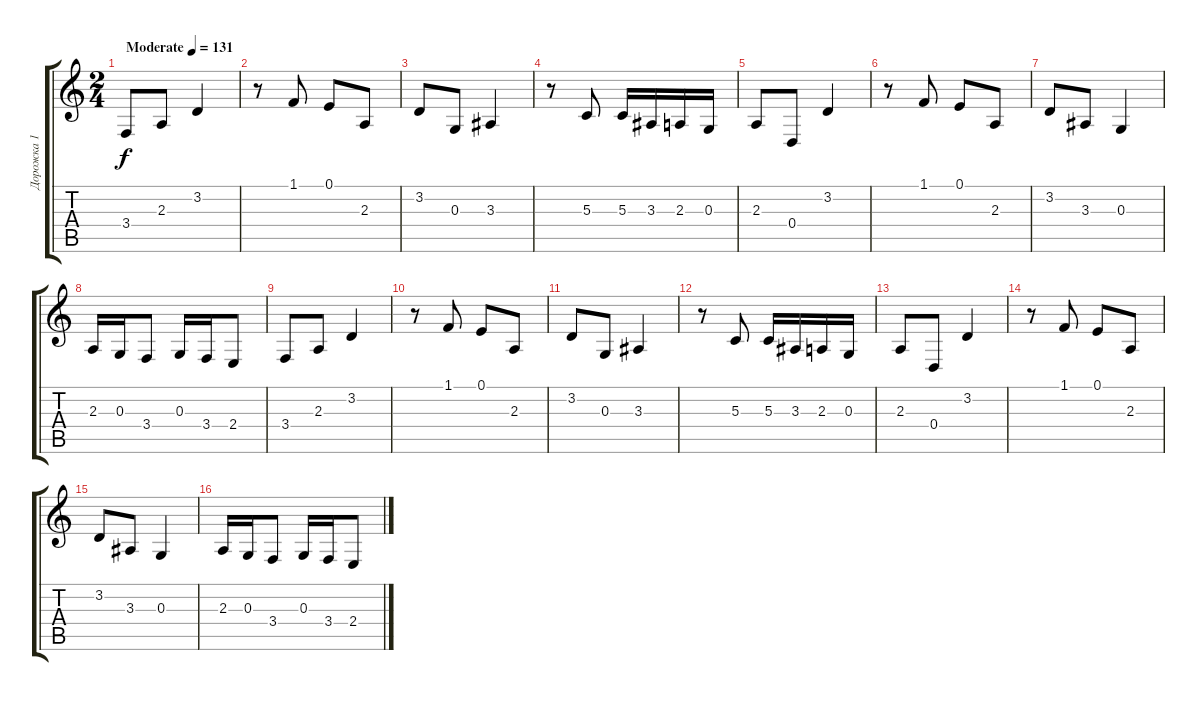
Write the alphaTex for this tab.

\track ("Дорожка 1" "Дорожка 1") {instrument lead2sawtooth}
\staff {score tabs}
\tuning (E4 B3 G3 D3 A2 E2) {hide}
\ts (2 4)
\tempo (131 "Moderate")
\clef g2
\ks c
3.4.8{dy f instrument lead2sawtooth} 2.3.8 3.2.4 |
r.8 1.1.8 0.1.8 2.3.8 |
3.2.8 0.3.8 3.3.4 |
r.8 5.3.8 5.3.16 3.3.16 2.3.16 0.3.16 |
2.3.8 0.4.8 3.2.4 |
r.8 1.1.8 0.1.8 2.3.8 |
3.2.8 3.3.8 0.3.4 |
2.3.16 0.3.16 3.4.8 0.3.16 3.4.16 2.4.8 |
3.4.8 2.3.8 3.2.4 |
r.8 1.1.8 0.1.8 2.3.8 |
3.2.8 0.3.8 3.3.4 |
r.8 5.3.8 5.3.16 3.3.16 2.3.16 0.3.16 |
2.3.8 0.4.8 3.2.4 |
r.8 1.1.8 0.1.8 2.3.8 |
3.2.8 3.3.8 0.3.4 |
2.3.16 0.3.16 3.4.8 0.3.16 3.4.16 2.4.8
